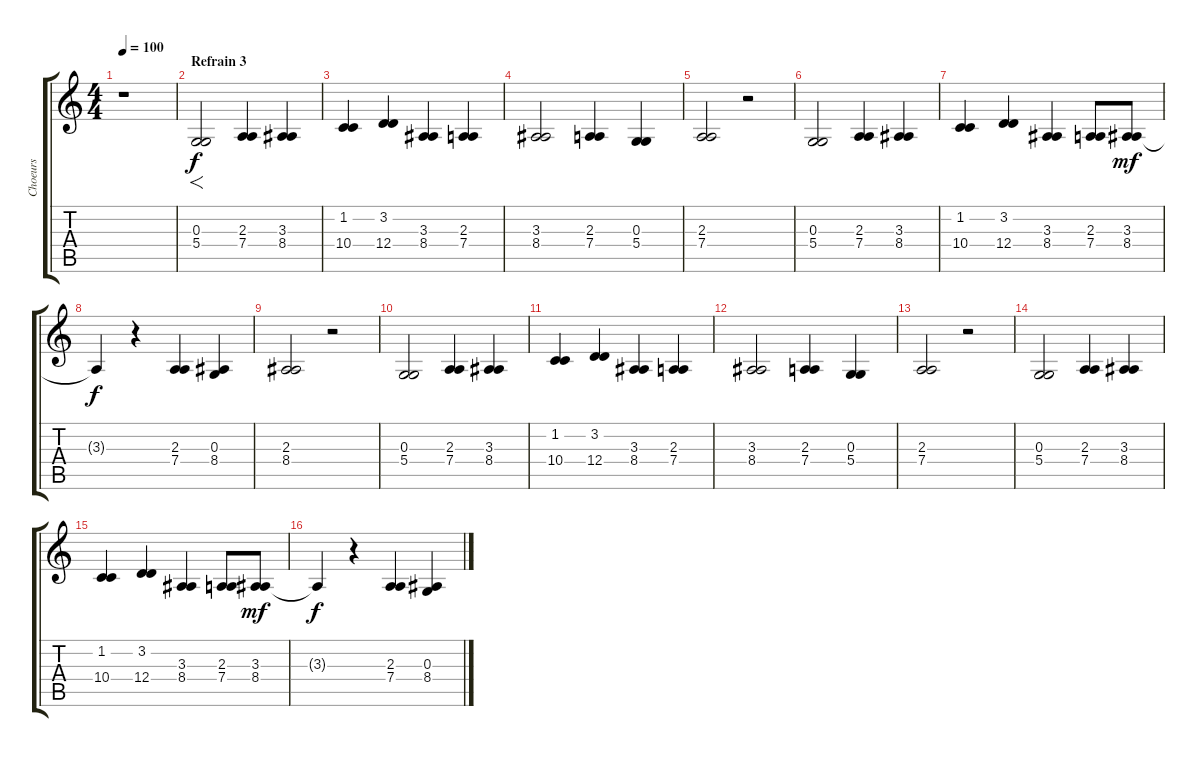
\track ("Choeurs" "Choeurs") {instrument pad4choir}
\staff {score tabs}
\tuning (E4 B3 G3 D3 A2 E2) {hide}
\ts (4 4)
\tempo 100
\clef g2
\ks c
r.1{dy f} |
\section ("" "Refrain 3")
(0.3 5.4).2{f} (2.3 7.4).4 (3.3 8.4).4 |
(1.2 10.4).4 (3.2 12.4).4 (3.3 8.4).4 (2.3 7.4).4 |
(3.3 8.4).2 (2.3 7.4).4 (0.3 5.4).4 |
(2.3 7.4).2 r.2 |
(0.3 5.4).2 (2.3 7.4).4 (3.3 8.4).4 |
(1.2 10.4).4 (3.2 12.4).4 (3.3 8.4).4 (2.3 7.4).8 (3.3 8.4).8{dy mf} |
3.3{t}.4{dy f} r.4 (2.3 7.4).4 (0.3 8.4).4 |
(2.3 8.4).2 r.2 |
(0.3 5.4).2 (2.3 7.4).4 (3.3 8.4).4 |
(1.2 10.4).4 (3.2 12.4).4 (3.3 8.4).4 (2.3 7.4).4 |
(3.3 8.4).2 (2.3 7.4).4 (0.3 5.4).4 |
(2.3 7.4).2 r.2 |
(0.3 5.4).2 (2.3 7.4).4 (3.3 8.4).4 |
(1.2 10.4).4 (3.2 12.4).4 (3.3 8.4).4 (2.3 7.4).8 (3.3 8.4).8{dy mf} |
3.3{t}.4{dy f} r.4 (2.3 7.4).4 (0.3 8.4).4
